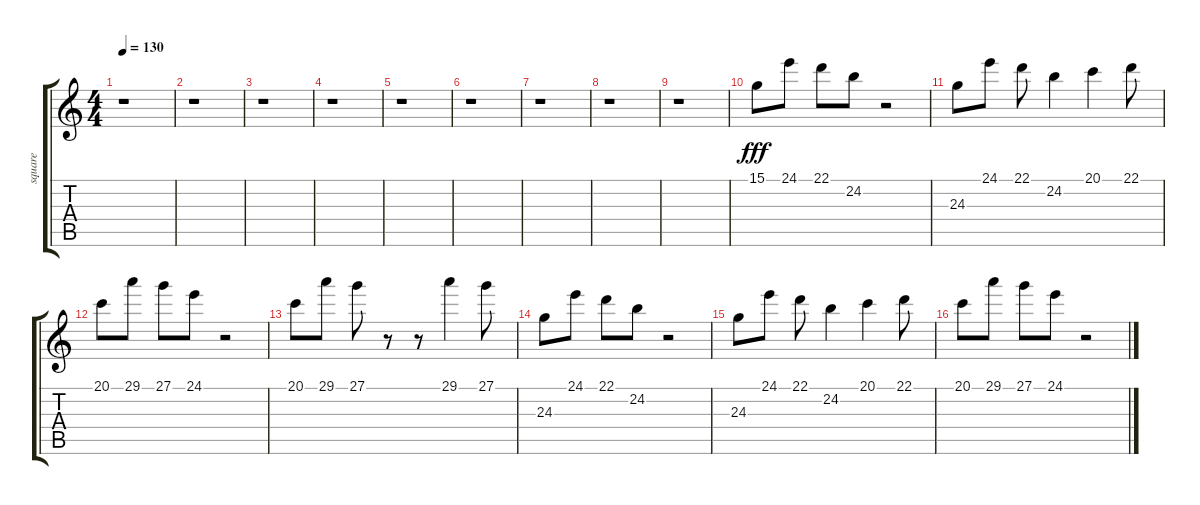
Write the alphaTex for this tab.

\track ("square" "square") {instrument lead1square}
\staff {score tabs}
\tuning (E4 B3 G3 D3 A2 E2) {hide}
\ts (4 4)
\tempo 130
\clef g2
\ks c
r.1{dy fff} |
r.1 |
r.1 |
r.1 |
r.1 |
r.1 |
r.1 |
r.1 |
r.1 |
15.1.8 24.1.8 22.1.8 24.2.8 r.2 |
24.3.8 24.1.8 22.1.8 24.2.4 20.1.4 22.1.8 |
20.1.8 29.1.8 27.1.8 24.1.8 r.2 |
20.1.8 29.1.8 27.1.8 r.8 r.8 29.1.4 27.1.8 |
24.3.8 24.1.8 22.1.8 24.2.8 r.2 |
24.3.8 24.1.8 22.1.8 24.2.4 20.1.4 22.1.8 |
20.1.8 29.1.8 27.1.8 24.1.8 r.2
